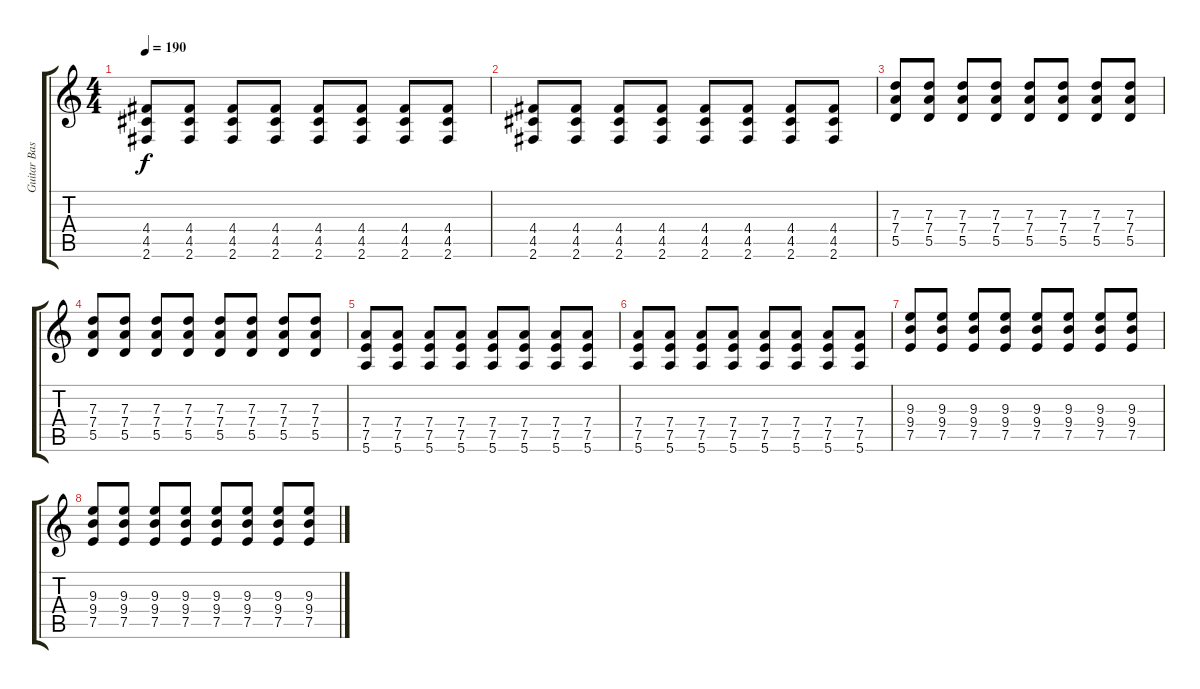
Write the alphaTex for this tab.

\track ("Guitar Base" "Guitar Bas") {instrument distortionguitar}
\staff {score tabs}
\tuning (E4 B3 G3 D3 A2 E2) {hide}
\ts (4 4)
\tempo 190
\clef g2
\ks c
(4.4 4.5 2.6).8{dy f} (4.4 4.5 2.6).8 (4.4 4.5 2.6).8 (4.4 4.5 2.6).8 (4.4 4.5 2.6).8 (4.4 4.5 2.6).8 (4.4 4.5 2.6).8 (4.4 4.5 2.6).8 |
(4.4 4.5 2.6).8 (4.4 4.5 2.6).8 (4.4 4.5 2.6).8 (4.4 4.5 2.6).8 (4.4 4.5 2.6).8 (4.4 4.5 2.6).8 (4.4 4.5 2.6).8 (4.4 4.5 2.6).8 |
(7.3 7.4 5.5).8 (7.3 7.4 5.5).8 (7.3 7.4 5.5).8 (7.3 7.4 5.5).8 (7.3 7.4 5.5).8 (7.3 7.4 5.5).8 (7.3 7.4 5.5).8 (7.3 7.4 5.5).8 |
(7.3 7.4 5.5).8 (7.3 7.4 5.5).8 (7.3 7.4 5.5).8 (7.3 7.4 5.5).8 (7.3 7.4 5.5).8 (7.3 7.4 5.5).8 (7.3 7.4 5.5).8 (7.3 7.4 5.5).8 |
(7.4 7.5 5.6).8 (7.4 7.5 5.6).8 (7.4 7.5 5.6).8 (7.4 7.5 5.6).8 (7.4 7.5 5.6).8 (7.4 7.5 5.6).8 (7.4 7.5 5.6).8 (7.4 7.5 5.6).8 |
(7.4 7.5 5.6).8 (7.4 7.5 5.6).8 (7.4 7.5 5.6).8 (7.4 7.5 5.6).8 (7.4 7.5 5.6).8 (7.4 7.5 5.6).8 (7.4 7.5 5.6).8 (7.4 7.5 5.6).8 |
(9.3 9.4 7.5).8 (9.3 9.4 7.5).8 (9.3 9.4 7.5).8 (9.3 9.4 7.5).8 (9.3 9.4 7.5).8 (9.3 9.4 7.5).8 (9.3 9.4 7.5).8 (9.3 9.4 7.5).8 |
(9.3 9.4 7.5).8 (9.3 9.4 7.5).8 (9.3 9.4 7.5).8 (9.3 9.4 7.5).8 (9.3 9.4 7.5).8 (9.3 9.4 7.5).8 (9.3 9.4 7.5).8 (9.3 9.4 7.5).8
